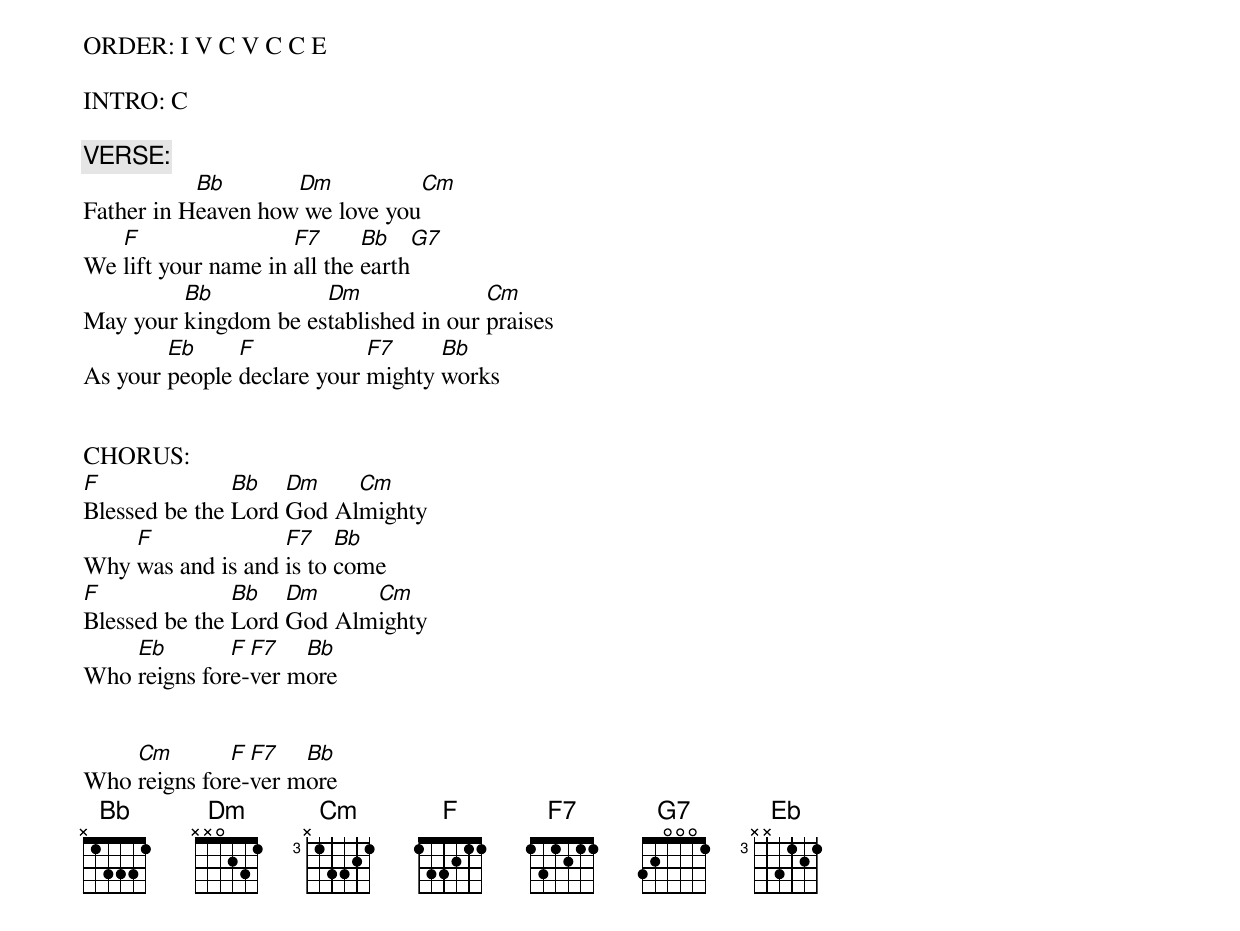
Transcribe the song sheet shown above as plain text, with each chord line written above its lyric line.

ORDER: I V C V C C E

INTRO: C

VERSE:
           Bb       Dm            Cm
Father in Heaven how we love you
   F                 F7      Bb     G7
We lift your name in all the earth
         Bb           Dm               Cm
May your kingdom be established in our praises
        Eb     F            F7     Bb
As your people declare your mighty works


CHORUS:
F              Bb   Dm    Cm
Blessed be the Lord God Almighty
    F              F7    Bb
Why was and is and is to come
F              Bb   Dm     Cm
Blessed be the Lord God Almighty
    Eb        F F7   Bb
Who reigns fore-ver more


    Cm        F F7   Bb
Who reigns fore-ver more
